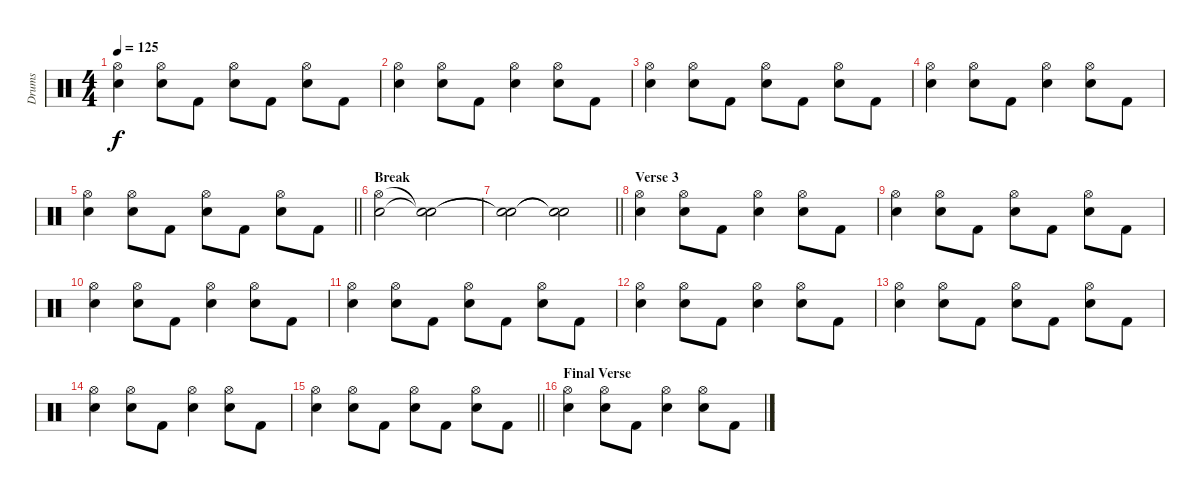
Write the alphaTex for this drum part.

\track ("Drums" "Drums") {instrument percussion}
\staff {score}
\articulation defaults
\ts (4 4)
\tempo 125
\clef neutral
\ks c
("Hi-Hat (open)" "Electric Snare (hit)").4{dy f} ("Hi-Hat (open)" "Electric Snare (hit)").8 "Kick (hit) 2".8 ("Hi-Hat (open)" "Electric Snare (hit)").8 "Kick (hit) 2".8 ("Hi-Hat (open)" "Electric Snare (hit)").8 "Kick (hit) 2".8 |
("Hi-Hat (open)" "Electric Snare (hit)").4 ("Hi-Hat (open)" "Electric Snare (hit)").8 "Kick (hit) 2".8 ("Hi-Hat (open)" "Electric Snare (hit)").4 ("Hi-Hat (open)" "Electric Snare (hit)").8 "Kick (hit) 2".8 |
("Hi-Hat (open)" "Electric Snare (hit)").4 ("Hi-Hat (open)" "Electric Snare (hit)").8 "Kick (hit) 2".8 ("Hi-Hat (open)" "Electric Snare (hit)").8 "Kick (hit) 2".8 ("Hi-Hat (open)" "Electric Snare (hit)").8 "Kick (hit) 2".8 |
("Hi-Hat (open)" "Electric Snare (hit)").4 ("Hi-Hat (open)" "Electric Snare (hit)").8 "Kick (hit) 2".8 ("Hi-Hat (open)" "Electric Snare (hit)").4 ("Hi-Hat (open)" "Electric Snare (hit)").8 "Kick (hit) 2".8 |
\barLineRight lightlight
("Hi-Hat (open)" "Electric Snare (hit)").4 ("Hi-Hat (open)" "Electric Snare (hit)").8 "Kick (hit) 2".8 ("Hi-Hat (open)" "Electric Snare (hit)").8 "Kick (hit) 2".8 ("Hi-Hat (open)" "Electric Snare (hit)").8 "Kick (hit) 2".8 |
\section ("" "Break")
("Electric Snare (hit)" "Hi-Hat (open)").2 ("Snare (hit)"{t} "Snare (hit)"{t}).2 |
\barLineRight lightlight
("Snare (hit)"{t} "Snare (hit)"{t}).2 ("Snare (hit)"{t} "Snare (hit)"{t}).2 |
\section ("" "Verse 3")
("Hi-Hat (open)" "Electric Snare (hit)").4 ("Hi-Hat (open)" "Electric Snare (hit)").8 "Kick (hit) 2".8 ("Hi-Hat (open)" "Electric Snare (hit)").4 ("Hi-Hat (open)" "Electric Snare (hit)").8 "Kick (hit) 2".8 |
("Hi-Hat (open)" "Electric Snare (hit)").4 ("Hi-Hat (open)" "Electric Snare (hit)").8 "Kick (hit) 2".8 ("Hi-Hat (open)" "Electric Snare (hit)").8 "Kick (hit) 2".8 ("Hi-Hat (open)" "Electric Snare (hit)").8 "Kick (hit) 2".8 |
("Hi-Hat (open)" "Electric Snare (hit)").4 ("Hi-Hat (open)" "Electric Snare (hit)").8 "Kick (hit) 2".8 ("Hi-Hat (open)" "Electric Snare (hit)").4 ("Hi-Hat (open)" "Electric Snare (hit)").8 "Kick (hit) 2".8 |
("Hi-Hat (open)" "Electric Snare (hit)").4 ("Hi-Hat (open)" "Electric Snare (hit)").8 "Kick (hit) 2".8 ("Hi-Hat (open)" "Electric Snare (hit)").8 "Kick (hit) 2".8 ("Hi-Hat (open)" "Electric Snare (hit)").8 "Kick (hit) 2".8 |
("Hi-Hat (open)" "Electric Snare (hit)").4 ("Hi-Hat (open)" "Electric Snare (hit)").8 "Kick (hit) 2".8 ("Hi-Hat (open)" "Electric Snare (hit)").4 ("Hi-Hat (open)" "Electric Snare (hit)").8 "Kick (hit) 2".8 |
("Hi-Hat (open)" "Electric Snare (hit)").4 ("Hi-Hat (open)" "Electric Snare (hit)").8 "Kick (hit) 2".8 ("Hi-Hat (open)" "Electric Snare (hit)").8 "Kick (hit) 2".8 ("Hi-Hat (open)" "Electric Snare (hit)").8 "Kick (hit) 2".8 |
("Hi-Hat (open)" "Electric Snare (hit)").4 ("Hi-Hat (open)" "Electric Snare (hit)").8 "Kick (hit) 2".8 ("Hi-Hat (open)" "Electric Snare (hit)").4 ("Hi-Hat (open)" "Electric Snare (hit)").8 "Kick (hit) 2".8 |
\barLineRight lightlight
("Hi-Hat (open)" "Electric Snare (hit)").4 ("Hi-Hat (open)" "Electric Snare (hit)").8 "Kick (hit) 2".8 ("Hi-Hat (open)" "Electric Snare (hit)").8 "Kick (hit) 2".8 ("Hi-Hat (open)" "Electric Snare (hit)").8 "Kick (hit) 2".8 |
\section ("" "Final Verse")
("Electric Snare (hit)" "Hi-Hat (open)").4 ("Hi-Hat (open)" "Electric Snare (hit)").8 "Kick (hit) 2".8 ("Hi-Hat (open)" "Electric Snare (hit)").4 ("Hi-Hat (open)" "Electric Snare (hit)").8 "Kick (hit) 2".8
